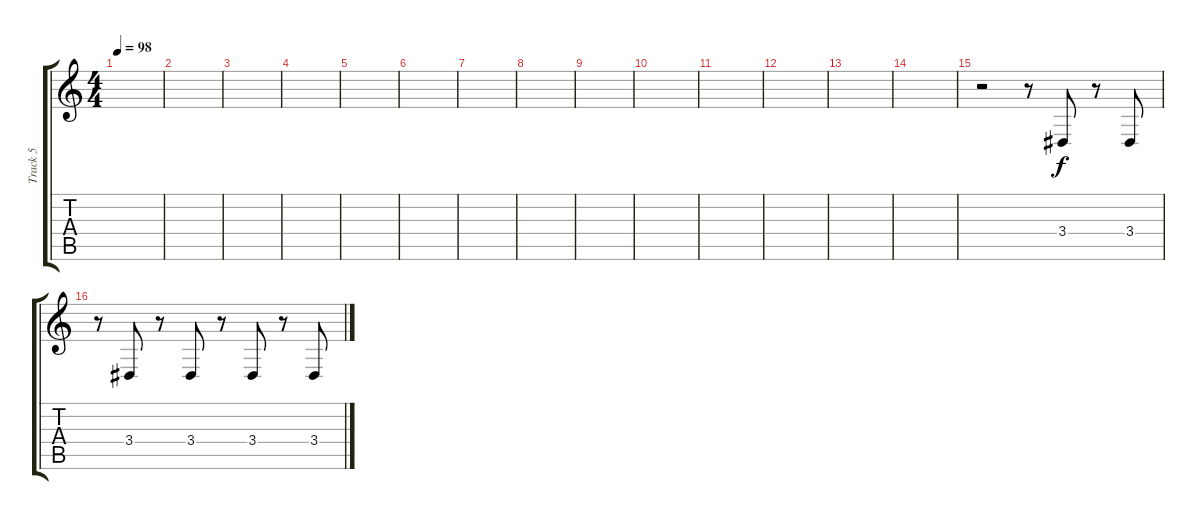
\track ("Track 5" "Track 5") {instrument lead1square}
\staff {score tabs}
\tuning (D4 A3 F3 C3 G2 C2) {hide}
\ts (4 4)
\tempo 98
\clef g2
\ks c
|
|
|
|
|
|
|
|
|
|
|
|
|
|
r.2 r.8 3.4.8 r.8 3.4.8 |
r.8 3.4.8 r.8 3.4.8 r.8 3.4.8 r.8 3.4.8
